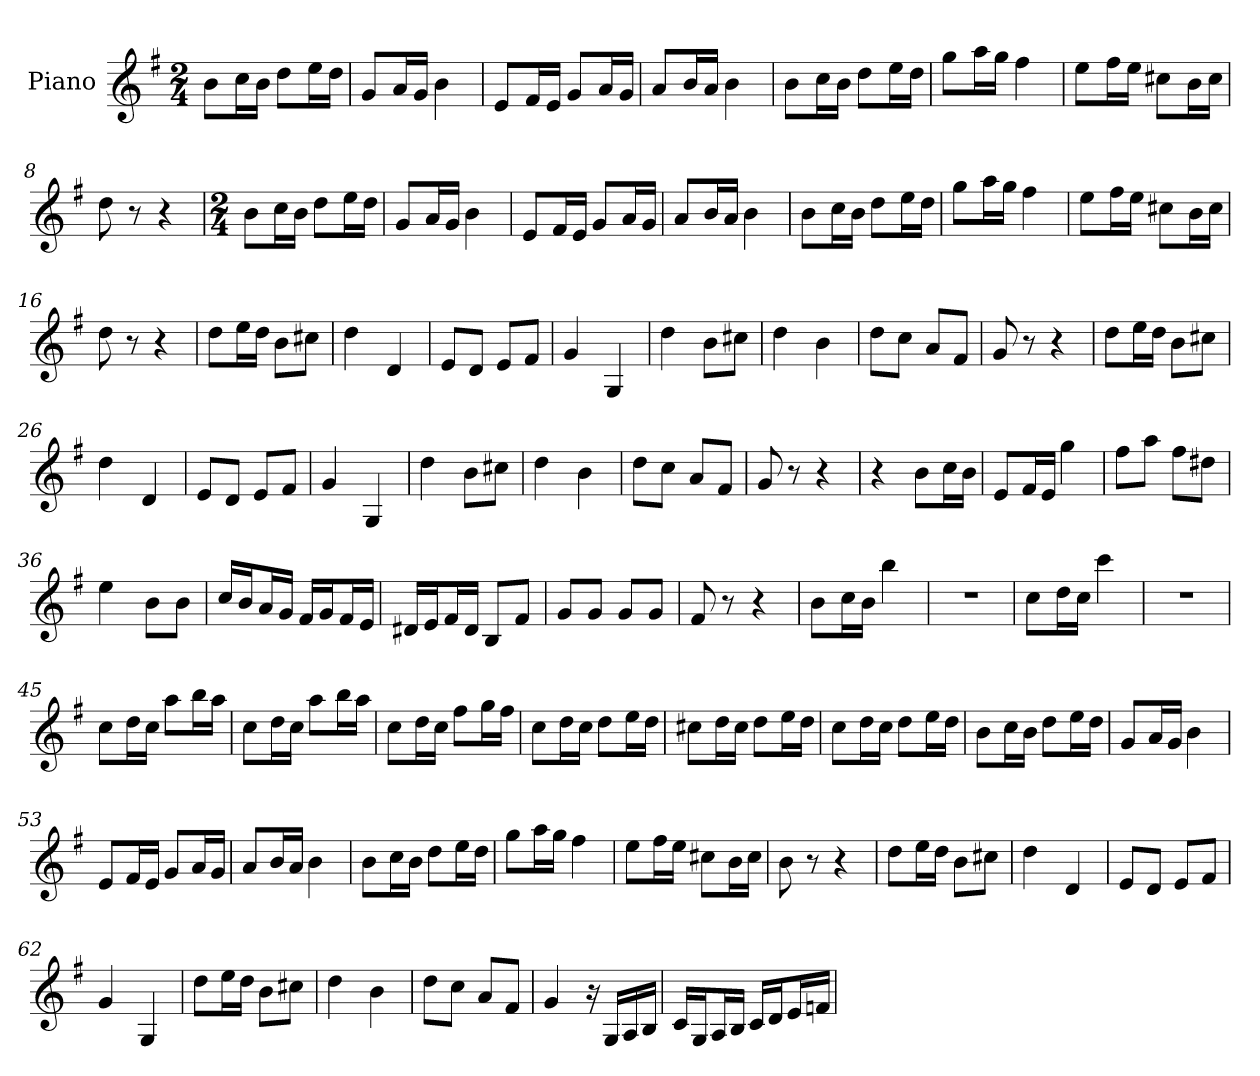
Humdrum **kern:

**kern
*part1
*staff1
*I"Piano
*I'Pno
*clefG2
*k[f#]
*G:
*M2/4
*MM144
=1
8b\L
16cc\L
16b\JJ
8dd\L
16ee\L
16dd\JJ
=2
8g/L
16a/L
16g/JJ
4b
=3
8e/L
16f#/L
16e/JJ
8g/L
16a/L
16g/JJ
=4
8a/L
16b/L
16a/JJ
4b
=5
8b\L
16cc\L
16b\JJ
8dd\L
16ee\L
16dd\JJ
=6
8gg\L
16aa\L
16gg\JJ
4ff#
=7
8ee\L
16ff#\L
16ee\JJ
8cc#X\L
16b\L
16cc#\JJ
=8
8dd
8r
4r
=9
*M2/4
8b\L
16cc\L
16b\JJ
8dd\L
16ee\L
16dd\JJ
=10
8g/L
16a/L
16g/JJ
4b
=11
8e/L
16f#/L
16e/JJ
8g/L
16a/L
16g/JJ
=12
8a/L
16b/L
16a/JJ
4b
=13
8b\L
16cc\L
16b\JJ
8dd\L
16ee\L
16dd\JJ
=14
8gg\L
16aa\L
16gg\JJ
4ff#
=15
8ee\L
16ff#\L
16ee\JJ
8cc#X\L
16b\L
16cc#\JJ
=16
8dd
8r
4r
=17
8dd\L
16ee\L
16dd\JJ
8b\L
8cc#X\J
=18
4dd
4d
=19
8e/L
8d/J
8e/L
8f#/J
=20
4g
4G
=21
4dd
8b\L
8cc#X\J
=22
4dd
4b
=23
8dd\L
8cc\J
8a/L
8f#/J
=24
8g
8r
4r
=25
8dd\L
16ee\L
16dd\JJ
8b\L
8cc#X\J
=26
4dd
4d
=27
8e/L
8d/J
8e/L
8f#/J
=28
4g
4G
=29
4dd
8b\L
8cc#X\J
=30
4dd
4b
=31
8dd\L
8cc\J
8a/L
8f#/J
=32
8g
8r
4r
=33
4r
8b\L
16cc\L
16b\JJ
=34
8e/L
16f#/L
16e/JJ
4gg
=35
8ff#\L
8aa\J
8ff#\L
8dd#X\J
=36
4ee
8b\L
8b\J
=37
16cc/LL
16b/J
16a/L
16g/JJ
16f#/LL
16g/J
16f#/L
16e/JJ
=38
16d#X/LL
16e/J
16f#/L
16d#/JJ
8B/L
8f#/J
=39
8g/L
8g/J
8g/L
8g/J
=40
8f#
8r
4r
=41
8b\L
16cc\L
16b\JJ
4bb
=42
2r
=43
8cc\L
16dd\L
16cc\JJ
4ccc
=44
2r
=45
8cc\L
16dd\L
16cc\JJ
8aa\L
16bb\L
16aa\JJ
=46
8cc\L
16dd\L
16cc\JJ
8aa\L
16bb\L
16aa\JJ
=47
8cc\L
16dd\L
16cc\JJ
8ff#\L
16gg\L
16ff#\JJ
=48
8cc\L
16dd\L
16cc\JJ
8dd\L
16ee\L
16dd\JJ
=49
8cc#X\L
16dd\L
16cc#\JJ
8dd\L
16ee\L
16dd\JJ
=50
8cc\L
16dd\L
16cc\JJ
8dd\L
16ee\L
16dd\JJ
=51
8b\L
16cc\L
16b\JJ
8dd\L
16ee\L
16dd\JJ
=52
8g/L
16a/L
16g/JJ
4b
=53
8e/L
16f#/L
16e/JJ
8g/L
16a/L
16g/JJ
=54
8a/L
16b/L
16a/JJ
4b
=55
8b\L
16cc\L
16b\JJ
8dd\L
16ee\L
16dd\JJ
=56
8gg\L
16aa\L
16gg\JJ
4ff#
=57
8ee\L
16ff#\L
16ee\JJ
8cc#X\L
16b\L
16cc#\JJ
=58
8b
8r
4r
=59
8dd\L
16ee\L
16dd\JJ
8b\L
8cc#X\J
=60
4dd
4d
=61
8e/L
8d/J
8e/L
8f#/J
=62
4g
4G
=63
8dd\L
16ee\L
16dd\JJ
8b\L
8cc#X\J
=64
4dd
4b
=65
8dd\L
8cc\J
8a/L
8f#/J
=66
4g
16r
16G/LL
16A/
16B/JJ
=67
16c/LL
16G/J
16A/L
16B/JJ
16c/LL
16d/J
16e/L
16fn/JJ
=
*-
